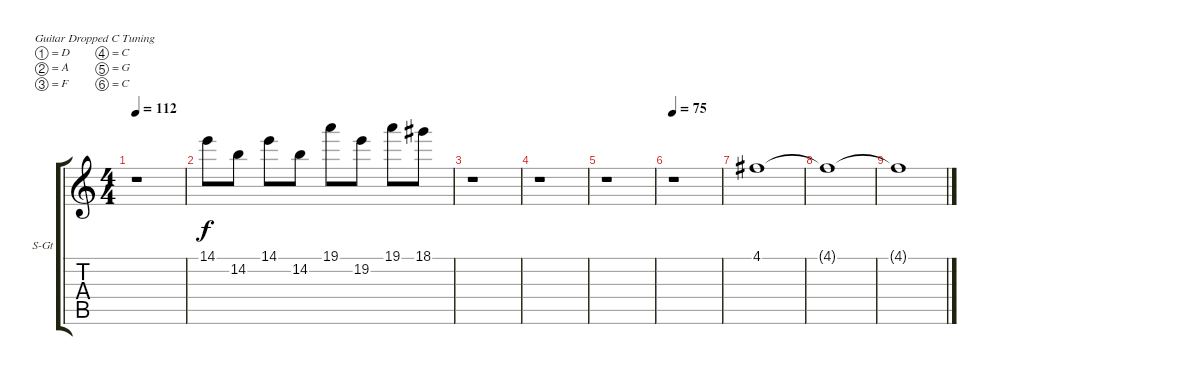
\bracketExtendMode groupsimilarinstruments
\firstSystemTrackNameOrientation horizontal
\otherSystemsTrackNameOrientation horizontal
\track ("Martin" "S-Gt") {instrument stringensemble1}
\staff {score tabs}
\tuning (D4 A3 F3 C3 G2 C2)
\displaytranspose 12
\ts (4 4)
\tempo 112
\clef g2
\ks c
r.1{dy f} |
14.1.8 14.2.8 14.1.8 14.2.8 19.1.8 19.2.8 19.1.8 18.1.8 |
r.1 |
r.1 |
r.1 |
\tempo 75
r.1 |
4.1.1 |
4.1{t}.1 |
4.1{t}.1
